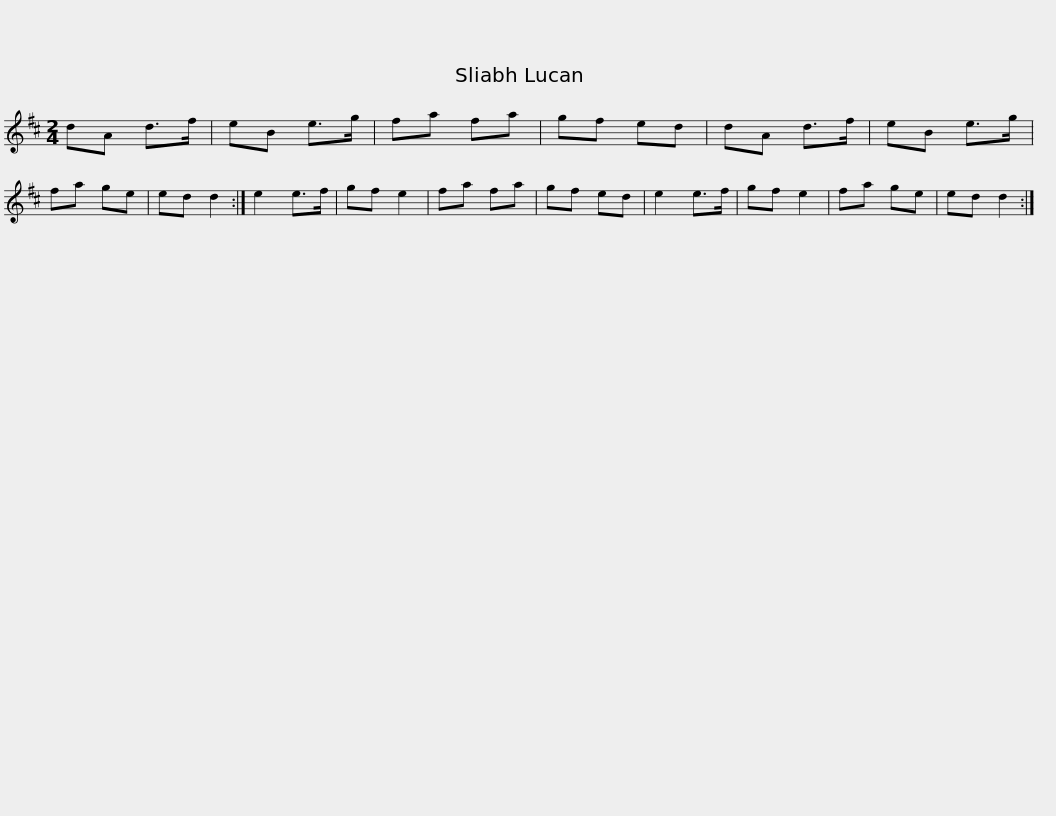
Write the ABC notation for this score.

X:1
L:1/8
M:2/4
I:linebreak $
K:D
V:1 treble
V:1
 dA d>f | eB e>g | fa fa | gf ed | dA d>f | %5
 eB e>g | fa ge | ed d2 :| e2 e>f | gf e2 |$ %10
 fa fa | gf ed | e2 e>f | gf e2 | fa ge | %15
 ed d2 :| %16
